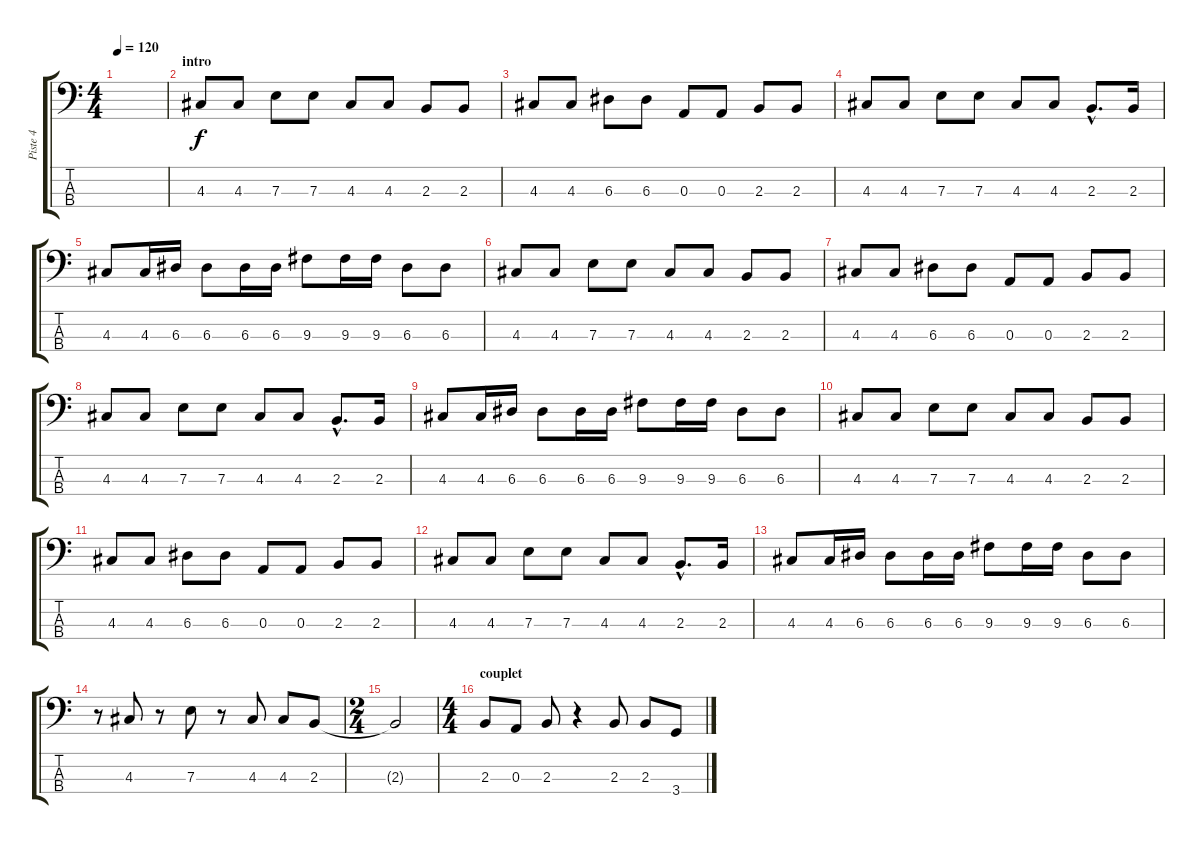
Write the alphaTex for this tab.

\track ("Piste 4" "Piste 4") {instrument acousticbass}
\staff {score tabs}
\tuning (G2 D2 A1 E1) {hide}
\ts (4 4)
\tempo 120
\clef f4
\ks c
|
\section ("" "intro")
4.3.8 4.3.8 7.3.8 7.3.8 4.3.8 4.3.8 2.3.8 2.3.8 |
4.3.8 4.3.8 6.3.8 6.3.8 0.3.8 0.3.8 2.3.8 2.3.8 |
4.3.8 4.3.8 7.3.8 7.3.8 4.3.8 4.3.8 2.3{hac}.8{d} 2.3.16 |
4.3.8 4.3.16 6.3.16 6.3.8 6.3.16 6.3.16 9.3.8 9.3.16 9.3.16 6.3.8 6.3.8 |
4.3.8 4.3.8 7.3.8 7.3.8 4.3.8 4.3.8 2.3.8 2.3.8 |
4.3.8 4.3.8 6.3.8 6.3.8 0.3.8 0.3.8 2.3.8 2.3.8 |
4.3.8 4.3.8 7.3.8 7.3.8 4.3.8 4.3.8 2.3{hac}.8{d} 2.3.16 |
4.3.8 4.3.16 6.3.16 6.3.8 6.3.16 6.3.16 9.3.8 9.3.16 9.3.16 6.3.8 6.3.8 |
4.3.8 4.3.8 7.3.8 7.3.8 4.3.8 4.3.8 2.3.8 2.3.8 |
4.3.8 4.3.8 6.3.8 6.3.8 0.3.8 0.3.8 2.3.8 2.3.8 |
4.3.8 4.3.8 7.3.8 7.3.8 4.3.8 4.3.8 2.3{hac}.8{d} 2.3.16 |
4.3.8 4.3.16 6.3.16 6.3.8 6.3.16 6.3.16 9.3.8 9.3.16 9.3.16 6.3.8 6.3.8 |
r.8 4.3.8 r.8 7.3.8 r.8 4.3.8 4.3.8 2.3.8 |
\ts (2 4)
2.3{t}.2 |
\ts (4 4)
\section ("" "couplet")
2.3.8 0.3.8 2.3.8 r.4 2.3.8 2.3.8 3.4.8
